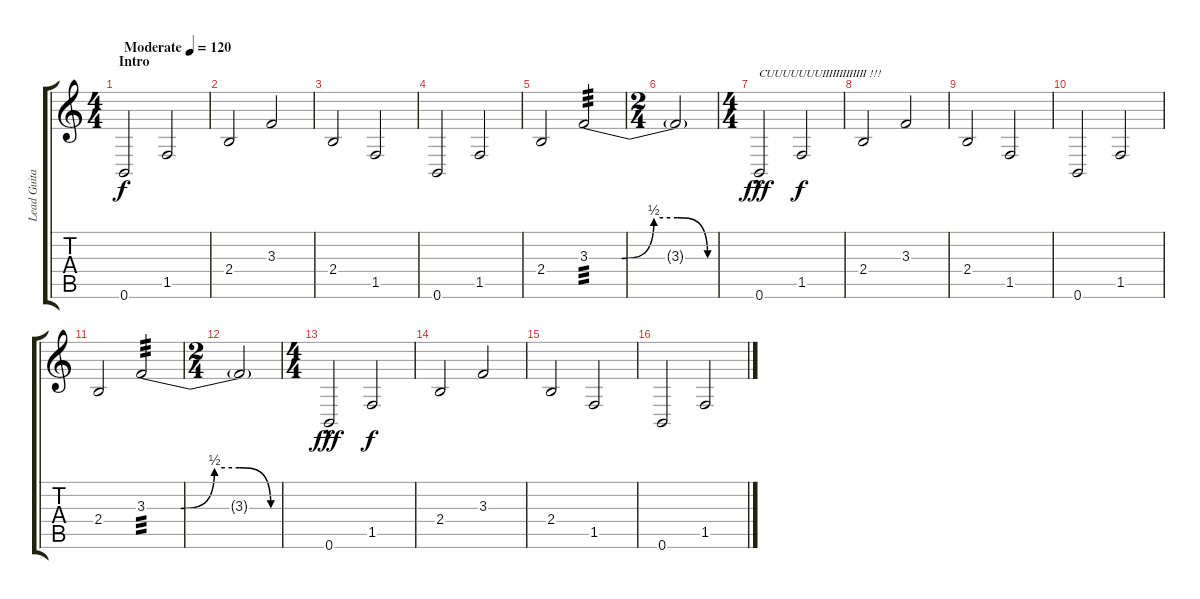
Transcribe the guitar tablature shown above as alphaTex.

\track ("Lead Guitar" "Lead Guita") {instrument distortionguitar}
\staff {score tabs}
\tuning (B3 Gb3 D3 A2 E2 B1) {hide}
\ts (4 4)
\section ("" "Intro")
\tempo (120 "Moderate")
\clef g2
\ks c
0.6.2{dy f instrument distortionguitar} 1.5.2 |
2.4.2 3.3.2 |
2.4.2 1.5.2 |
0.6.2 1.5.2 |
2.4.2 3.3{be (custom 0 0 15 0 30 2 41 2 55 0 60 0)}.2{tp 3} |
\ts (2 4)
3.3{t}.2 |
\ts (4 4)
0.6{hac}.2{txt "CUUUUUUUIIIIIIIIIIIII !!!" dy fff} 1.5.2{dy f} |
2.4.2 3.3.2 |
2.4.2 1.5.2 |
0.6.2 1.5.2 |
2.4.2 3.3{be (custom 0 0 15 0 30 2 41 2 55 0 60 0)}.2{tp 3} |
\ts (2 4)
3.3{t}.2 |
\ts (4 4)
0.6{hac}.2{dy fff} 1.5.2{dy f} |
2.4.2 3.3.2 |
2.4.2 1.5.2 |
0.6.2 1.5.2
